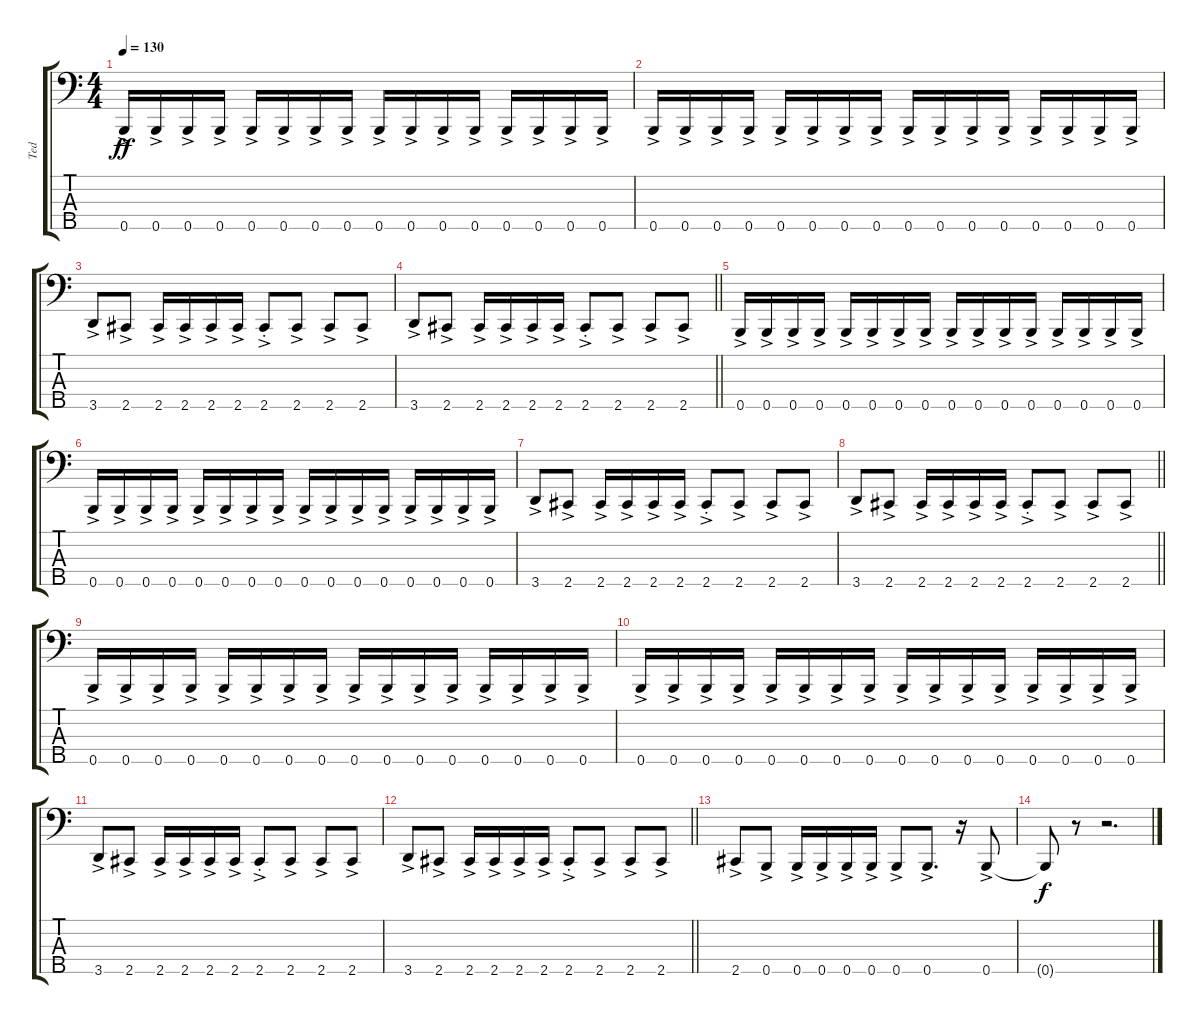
\track ("Ted" "Ted") {instrument electricbassfinger}
\staff {score tabs}
\tuning (G2 D2 A1 E1 B0) {hide}
\ts (4 4)
\section ("" "")
\tempo 130
\clef f4
\ks c
0.5{ac}.16{dy ff} 0.5{ac}.16 0.5{ac}.16 0.5{ac}.16 0.5{ac}.16 0.5{ac}.16 0.5{ac}.16 0.5{ac}.16 0.5{ac}.16 0.5{ac}.16 0.5{ac}.16 0.5{ac}.16 0.5{ac}.16 0.5{ac}.16 0.5{ac}.16 0.5{ac}.16 |
0.5{ac}.16 0.5{ac}.16 0.5{ac}.16 0.5{ac}.16 0.5{ac}.16 0.5{ac}.16 0.5{ac}.16 0.5{ac}.16 0.5{ac}.16 0.5{ac}.16 0.5{ac}.16 0.5{ac}.16 0.5{ac}.16 0.5{ac}.16 0.5{ac}.16 0.5{ac}.16 |
3.5{ac}.8 2.5{ac}.8 2.5{ac}.16 2.5{ac}.16 2.5{ac}.16 2.5{ac}.16 2.5{ac st}.8 2.5{ac}.8 2.5{ac}.8 2.5{ac}.8 |
\barLineRight lightlight
3.5{ac}.8 2.5{ac}.8 2.5{ac}.16 2.5{ac}.16 2.5{ac}.16 2.5{ac}.16 2.5{ac st}.8 2.5{ac}.8 2.5{ac}.8 2.5{ac}.8 |
\section ("" "")
0.5{ac}.16 0.5{ac}.16 0.5{ac}.16 0.5{ac}.16 0.5{ac}.16 0.5{ac}.16 0.5{ac}.16 0.5{ac}.16 0.5{ac}.16 0.5{ac}.16 0.5{ac}.16 0.5{ac}.16 0.5{ac}.16 0.5{ac}.16 0.5{ac}.16 0.5{ac}.16 |
0.5{ac}.16 0.5{ac}.16 0.5{ac}.16 0.5{ac}.16 0.5{ac}.16 0.5{ac}.16 0.5{ac}.16 0.5{ac}.16 0.5{ac}.16 0.5{ac}.16 0.5{ac}.16 0.5{ac}.16 0.5{ac}.16 0.5{ac}.16 0.5{ac}.16 0.5{ac}.16 |
3.5{ac}.8 2.5{ac}.8 2.5{ac}.16 2.5{ac}.16 2.5{ac}.16 2.5{ac}.16 2.5{ac st}.8 2.5{ac}.8 2.5{ac}.8 2.5{ac}.8 |
\barLineRight lightlight
3.5{ac}.8 2.5{ac}.8 2.5{ac}.16 2.5{ac}.16 2.5{ac}.16 2.5{ac}.16 2.5{ac st}.8 2.5{ac}.8 2.5{ac}.8 2.5{ac}.8 |
\section ("" "")
0.5{ac}.16 0.5{ac}.16 0.5{ac}.16 0.5{ac}.16 0.5{ac}.16 0.5{ac}.16 0.5{ac}.16 0.5{ac}.16 0.5{ac}.16 0.5{ac}.16 0.5{ac}.16 0.5{ac}.16 0.5{ac}.16 0.5{ac}.16 0.5{ac}.16 0.5{ac}.16 |
0.5{ac}.16 0.5{ac}.16 0.5{ac}.16 0.5{ac}.16 0.5{ac}.16 0.5{ac}.16 0.5{ac}.16 0.5{ac}.16 0.5{ac}.16 0.5{ac}.16 0.5{ac}.16 0.5{ac}.16 0.5{ac}.16 0.5{ac}.16 0.5{ac}.16 0.5{ac}.16 |
3.5{ac}.8 2.5{ac}.8 2.5{ac}.16 2.5{ac}.16 2.5{ac}.16 2.5{ac}.16 2.5{ac st}.8 2.5{ac}.8 2.5{ac}.8 2.5{ac}.8 |
\barLineRight lightlight
3.5{ac}.8 2.5{ac}.8 2.5{ac}.16 2.5{ac}.16 2.5{ac}.16 2.5{ac}.16 2.5{ac st}.8 2.5{ac}.8 2.5{ac}.8 2.5{ac}.8 |
\section ("" "")
2.5{ac}.8 0.5{ac}.8 0.5{ac}.16 0.5{ac}.16 0.5{ac}.16 0.5{ac}.16 0.5{ac}.8 0.5{ac}.8{d} r.16 0.5{ac}.8 |
0.5{t}.8{dy f} r.8 r.2{d}
